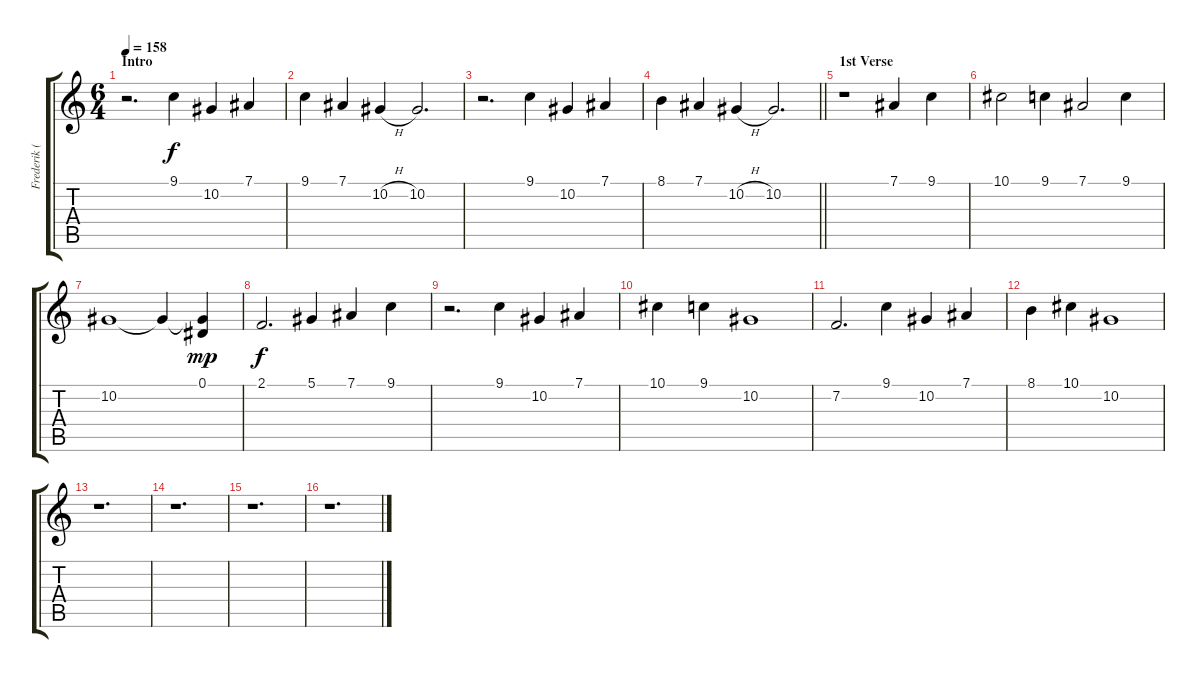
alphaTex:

\track ("Frederik (flute)" "Frederik (") {instrument flute}
\staff {score tabs}
\tuning (Eb4 Bb3 Gb3 Db3 Ab2 Eb2) {hide}
\ts (6 4)
\section ("" "Intro")
\tempo 158
\clef g2
\ks c
r.2{d dy f instrument flute} 9.1.4 10.2.4 7.1.4 |
9.1.4 7.1.4 10.2{h}.4 10.2.2{d} |
r.2{d} 9.1.4 10.2.4 7.1.4 |
\barLineRight lightlight
8.1.4 7.1.4 10.2{h}.4 10.2.2{d} |
\section ("" "1st Verse")
r.1 7.1.4 9.1.4 |
10.1.2 9.1.4 7.1.2 9.1.4 |
10.2.1 10.2{t}.4 (0.1 10.2{t}).4{dy mp} |
2.1.2{d dy f} 5.1.4 7.1.4 9.1.4 |
r.2{d} 9.1.4 10.2.4 7.1.4 |
10.1.4 9.1.4 10.2.1 |
7.2.2{d} 9.1.4 10.2.4 7.1.4 |
8.1.4 10.1.4 10.2.1 |
r.1{d} |
r.1{d} |
r.1{d} |
r.1{d}
